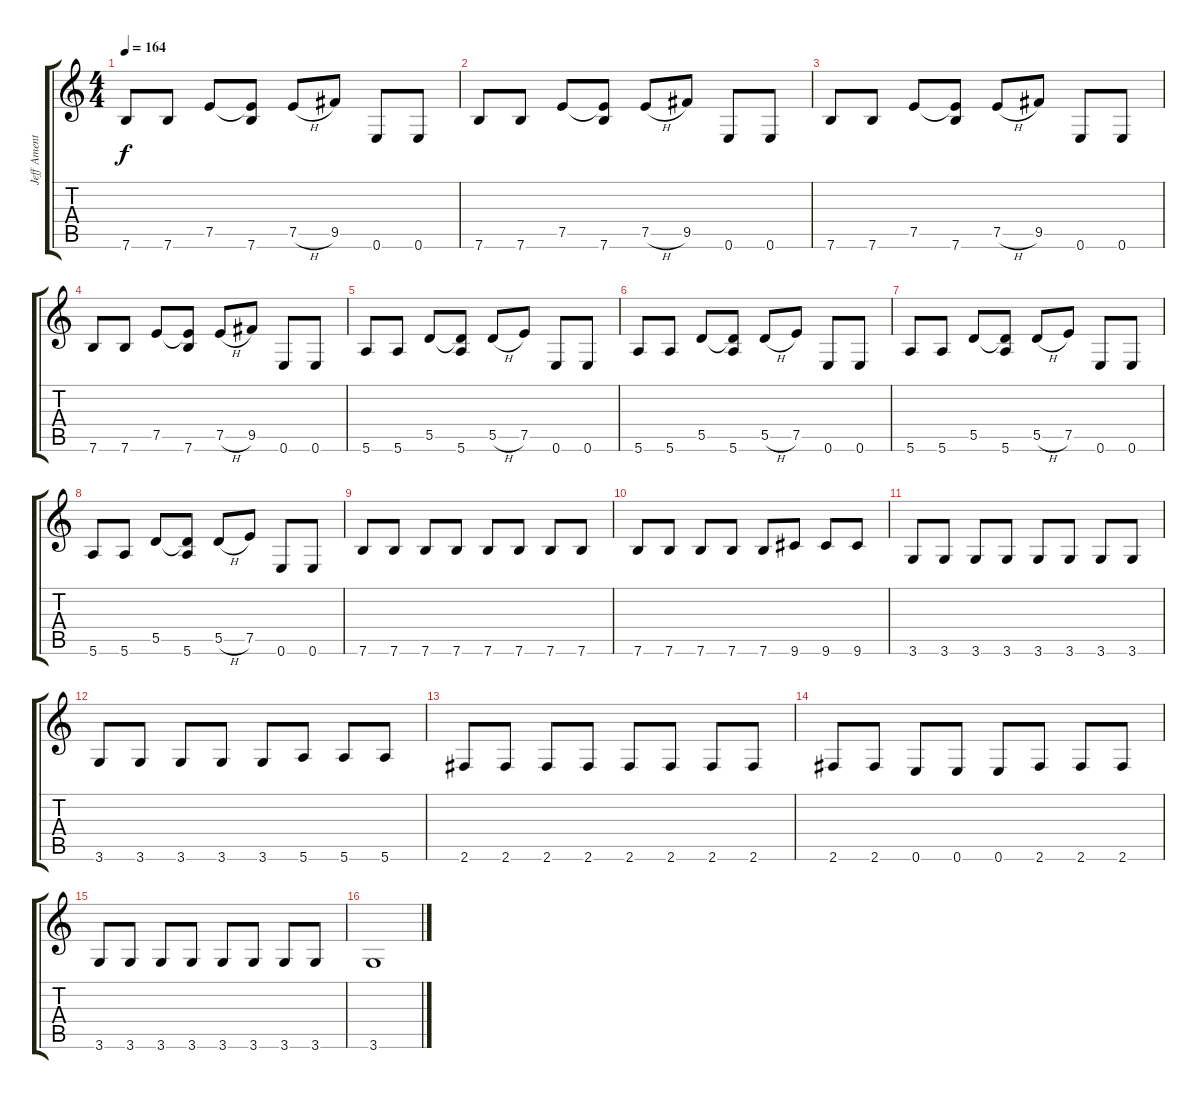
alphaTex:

\track ("Jeff Ament" "Jeff Ament") {instrument electricbassfinger}
\staff {score tabs}
\tuning (E4 B3 G3 D3 A2 E2) {hide}
\ts (4 4)
\tempo 164
\clef g2
\ks c
7.6.8{dy f} 7.6.8 7.5.8 (7.5{t} 7.6).8 7.5{h}.8 9.5.8 0.6.8 0.6.8 |
7.6.8 7.6.8 7.5.8 (7.5{t} 7.6).8 7.5{h}.8 9.5.8 0.6.8 0.6.8 |
7.6.8 7.6.8 7.5.8 (7.5{t} 7.6).8 7.5{h}.8 9.5.8 0.6.8 0.6.8 |
7.6.8 7.6.8 7.5.8 (7.5{t} 7.6).8 7.5{h}.8 9.5.8 0.6.8 0.6.8 |
5.6.8 5.6.8 5.5.8 (5.5{t} 5.6).8 5.5{h}.8 7.5.8 0.6.8 0.6.8 |
5.6.8 5.6.8 5.5.8 (5.5{t} 5.6).8 5.5{h}.8 7.5.8 0.6.8 0.6.8 |
5.6.8 5.6.8 5.5.8 (5.5{t} 5.6).8 5.5{h}.8 7.5.8 0.6.8 0.6.8 |
5.6.8 5.6.8 5.5.8 (5.5{t} 5.6).8 5.5{h}.8 7.5.8 0.6.8 0.6.8 |
7.6.8 7.6.8 7.6.8 7.6.8 7.6.8 7.6.8 7.6.8 7.6.8 |
7.6.8 7.6.8 7.6.8 7.6.8 7.6.8 9.6.8 9.6.8 9.6.8 |
3.6.8 3.6.8 3.6.8 3.6.8 3.6.8 3.6.8 3.6.8 3.6.8 |
3.6.8 3.6.8 3.6.8 3.6.8 3.6.8 5.6.8 5.6.8 5.6.8 |
2.6.8 2.6.8 2.6.8 2.6.8 2.6.8 2.6.8 2.6.8 2.6.8 |
2.6.8 2.6.8 0.6.8 0.6.8 0.6.8 2.6.8 2.6.8 2.6.8 |
3.6.8 3.6.8 3.6.8 3.6.8 3.6.8 3.6.8 3.6.8 3.6.8 |
3.6.1
